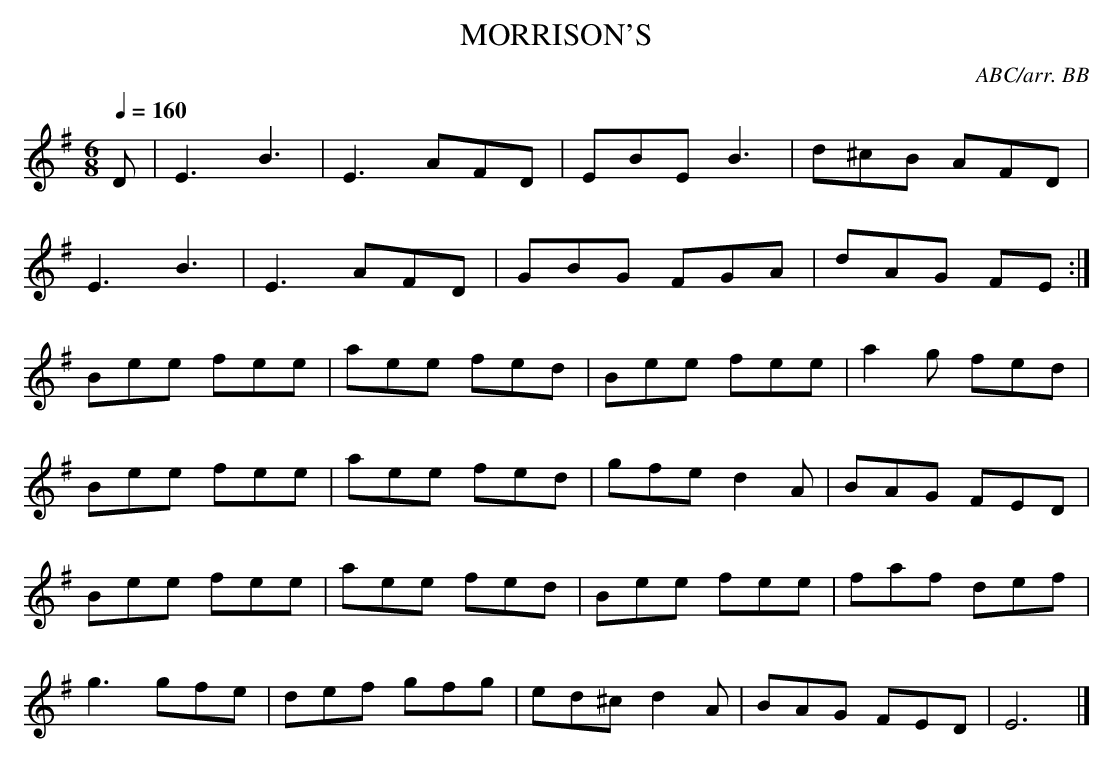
X:1
T:MORRISON'S
C:ABC/arr. BB
M:6/8
Q:1/4=160
K:Em
D|E3 B3|E3 AFD|EBE B3|d^cB AFD|
E3 B3|E3 AFD|GBG FGA|dAG FE:|
Bee fee|aee fed|Bee fee|a2g fed|
Bee fee|aee fed|gfe d2A|BAG FED|
Bee fee|aee fed|Bee fee|faf def|
g3 gfe|def gfg|ed^c d2A|BAG FED|E6|]
